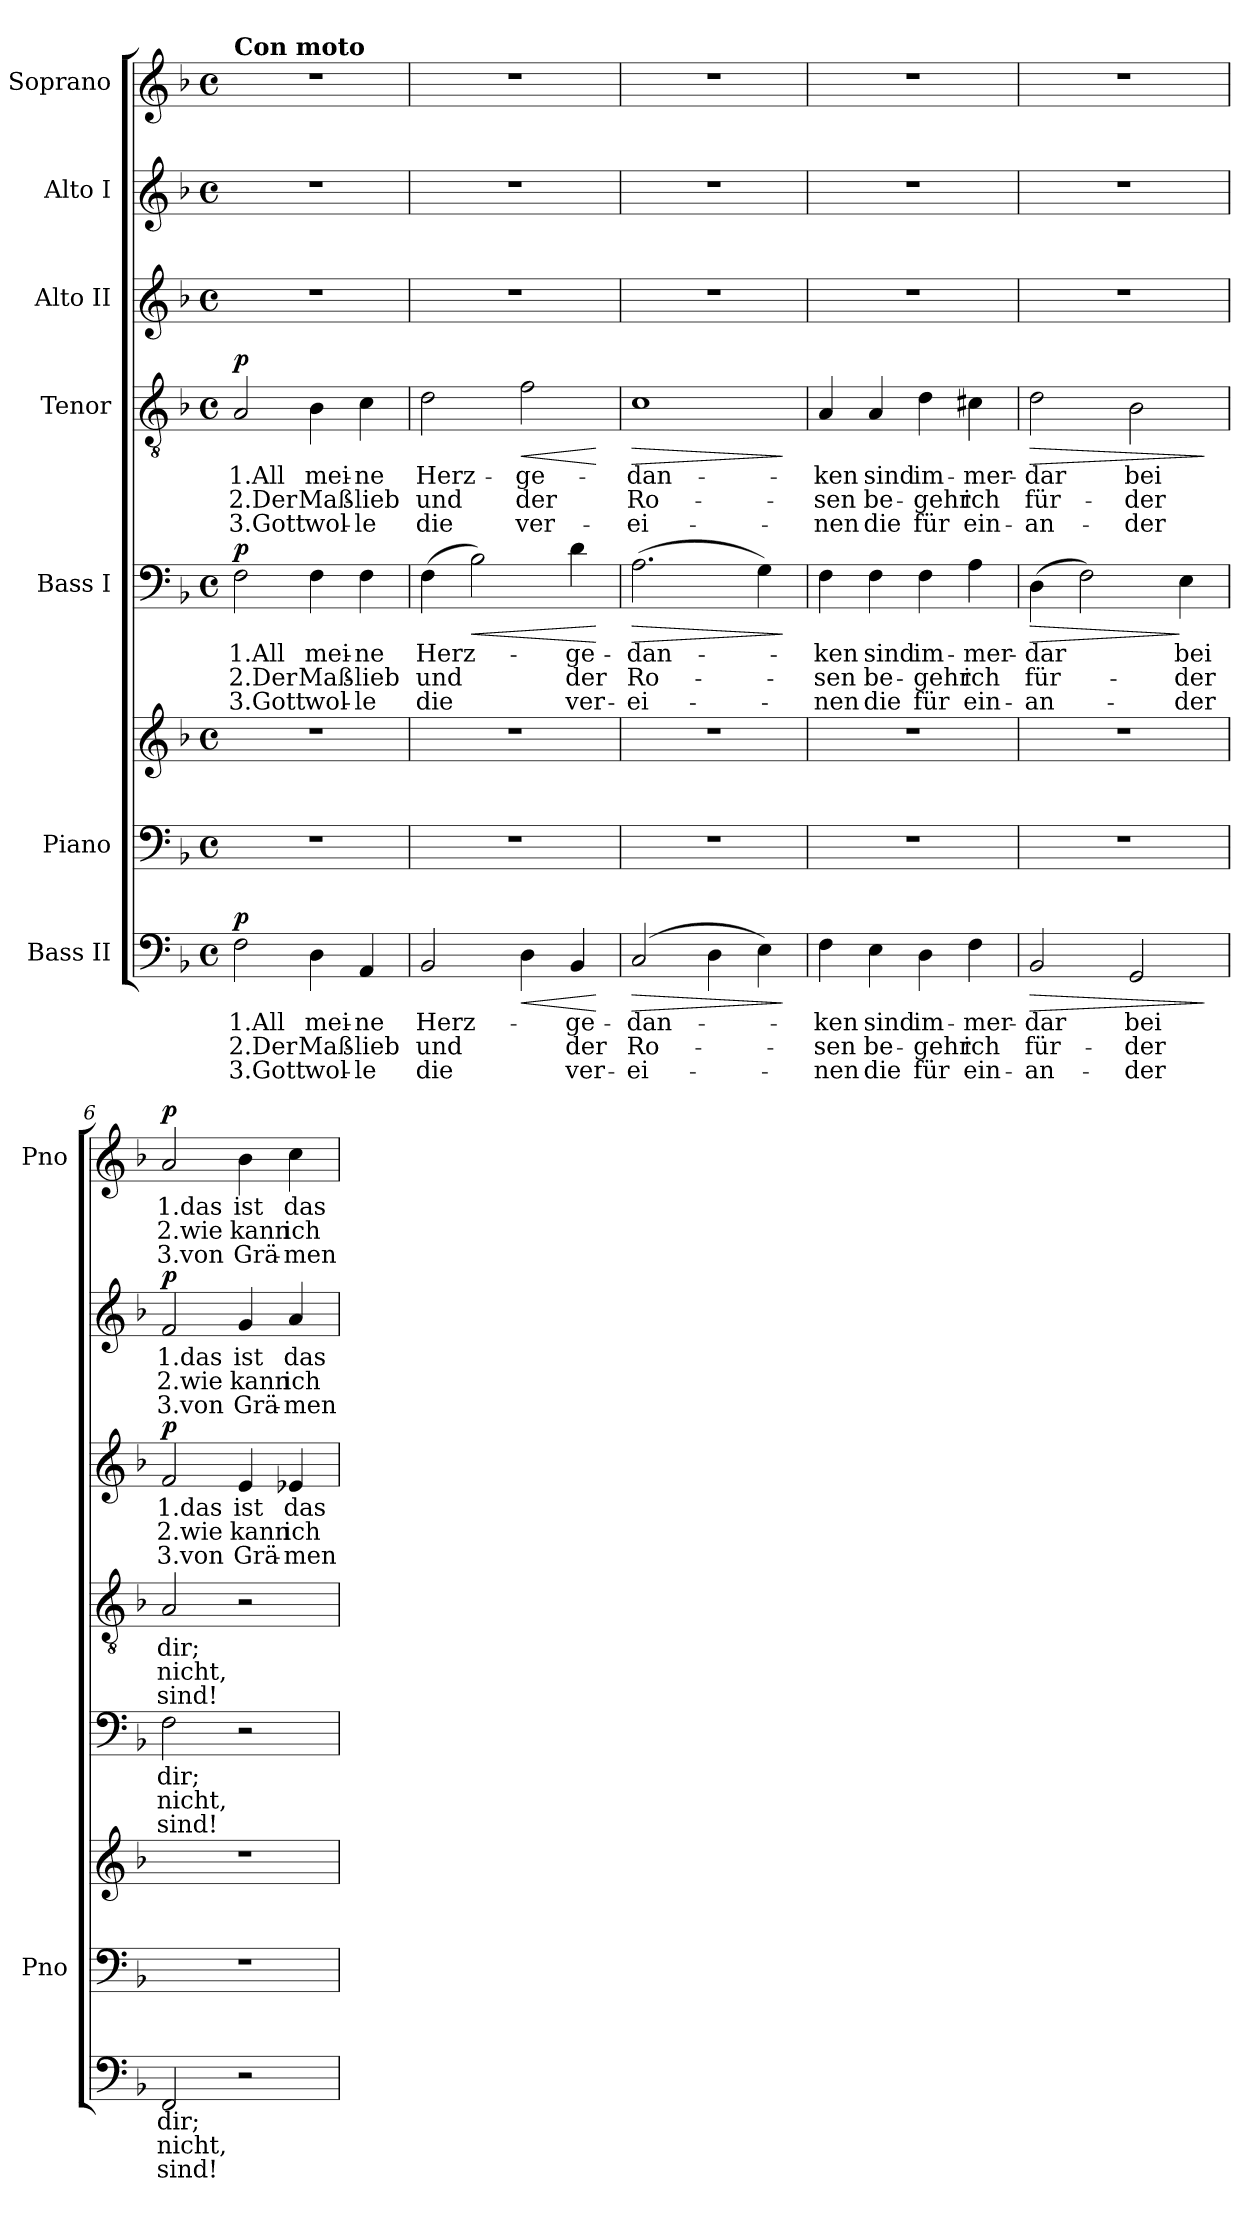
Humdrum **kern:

**kern	**text	**text	**text	**dynam	**kern	**kern	**kern	**text	**text	**text	**dynam	**kern	**text	**text	**text	**dynam	**kern	**text	**text	**text	**dynam	**kern	**text	**text	**text	**dynam	**kern	**text	**text	**text	**dynam
*part7	*part7	*part7	*part7	*part7	*part6	*part6	*part5	*part5	*part5	*part5	*part5	*part4	*part4	*part4	*part4	*part4	*part3	*part3	*part3	*part3	*part3	*part2	*part2	*part2	*part2	*part2	*part1	*part1	*part1	*part1	*part1
*staff8	*staff8	*staff8	*staff8	*staff8	*staff7	*staff6	*staff5	*staff5	*staff5	*staff5	*staff5	*staff4	*staff4	*staff4	*staff4	*staff4	*staff3	*staff3	*staff3	*staff3	*staff3	*staff2	*staff2	*staff2	*staff2	*staff2	*staff1	*staff1	*staff1	*staff1	*staff1
*I"Bass II	*	*	*	*	*I"Piano	*	*I"Bass I	*	*	*	*	*I"Tenor	*	*	*	*	*I"Alto II	*	*	*	*	*I"Alto I	*	*	*	*	*I"Soprano	*	*	*	*
*	*	*	*	*	*I'Pno	*	*	*	*	*	*	*	*	*	*	*	*	*	*	*	*	*	*	*	*	*	*I'Pno	*	*	*	*
*clefF4	*	*	*	*	*clefF4	*clefG2	*clefF4	*	*	*	*	*clefGv2	*	*	*	*	*clefG2	*	*	*	*	*clefG2	*	*	*	*	*clefG2	*	*	*	*
*k[b-]	*	*	*	*	*k[b-]	*k[b-]	*k[b-]	*	*	*	*	*k[b-]	*	*	*	*	*k[b-]	*	*	*	*	*k[b-]	*	*	*	*	*k[b-]	*	*	*	*
*F:	*	*	*	*	*F:	*F:	*F:	*	*	*	*	*F:	*	*	*	*	*F:	*	*	*	*	*F:	*	*	*	*	*F:	*	*	*	*
*M4/4	*	*	*	*	*M4/4	*M4/4	*M4/4	*	*	*	*	*M4/4	*	*	*	*	*M4/4	*	*	*	*	*M4/4	*	*	*	*	*M4/4	*	*	*	*
*met(c)	*	*	*	*	*met(c)	*met(c)	*met(c)	*	*	*	*	*met(c)	*	*	*	*	*met(c)	*	*	*	*	*met(c)	*	*	*	*	*met(c)	*	*	*	*
=1	=1	=1	=1	=1	=1	=1	=1	=1	=1	=1	=1	=1	=1	=1	=1	=1	=1	=1	=1	=1	=1	=1	=1	=1	=1	=1	=1	=1	=1	=1	=1
!	!	!	!	!	!	!	!	!	!	!	!	!	!	!	!	!	!	!	!	!	!	!	!	!	!	!	!LO:TX:a:B:t=Con moto	!	!	!	!
!	!	!	!	!LO:DY:a	!	!	!	!	!	!	!LO:DY:a	!	!	!	!	!LO:DY:a	!	!	!	!	!	!	!	!	!	!	!	!	!	!	!
2F\	1.All	2.Der	3.Gott	p	1r	1r	2F\	1.All	2.Der	3.Gott	p	2A/	1.All	2.Der	3.Gott	p	1r	.	.	.	.	1r	.	.	.	.	1r	.	.	.	.
4D\	mei-	Maß-	wol-	.	.	.	4F\	mei-	Maß-	wol-	.	4B-\	mei-	Maß-	wol-	.	.	.	.	.	.	.	.	.	.	.	.	.	.	.	.
4AA/	-ne	-lieb	-le	.	.	.	4F\	-ne	-lieb	-le	.	4c\	-ne	-lieb	-le	.	.	.	.	.	.	.	.	.	.	.	.	.	.	.	.
=2	=2	=2	=2	=2	=2	=2	=2	=2	=2	=2	=2	=2	=2	=2	=2	=2	=2	=2	=2	=2	=2	=2	=2	=2	=2	=2	=2	=2	=2	=2	=2
2BB-/	Herz-	und	die	.	1r	1r	(4F\	Herz-	und	die	.	2d\	Herz-	und	die	.	1r	.	.	.	.	1r	.	.	.	.	1r	.	.	.	.
!	!	!	!	!	!	!	!	!	!	!	!LO:HP:b	!	!	!	!	!	!	!	!	!	!	!	!	!	!	!	!	!	!	!	!
.	.	.	.	.	.	.	2B-\)	.	.	.	<	.	.	.	.	.	.	.	.	.	.	.	.	.	.	.	.	.	.	.	.
!	!	!	!	!LO:HP:b	!	!	!	!	!	!	!	!	!	!	!	!LO:HP:b	!	!	!	!	!	!	!	!	!	!	!	!	!	!	!
4D\	.	.	.	<	.	.	.	.	.	.	.	2f\	-ge-	der	ver-	<	.	.	.	.	.	.	.	.	.	.	.	.	.	.	.
4BB-/	-ge-	der	ver-	.	.	.	4d\	-ge-	der	ver-	.	.	.	.	.	.	.	.	.	.	.	.	.	.	.	.	.	.	.	.	.
.	.	.	.	[	.	.	.	.	.	.	[	.	.	.	.	[	.	.	.	.	.	.	.	.	.	.	.	.	.	.	.
=3	=3	=3	=3	=3	=3	=3	=3	=3	=3	=3	=3	=3	=3	=3	=3	=3	=3	=3	=3	=3	=3	=3	=3	=3	=3	=3	=3	=3	=3	=3	=3
!	!	!	!	!LO:HP:b	!	!	!	!	!	!	!LO:HP:b	!	!	!	!	!LO:HP:b	!	!	!	!	!	!	!	!	!	!	!	!	!	!	!
(2C/	-dan-	Ro-	-ei-	>	1r	1r	(2.A\	-dan-	Ro-	-ei-	>	1c	-dan-	Ro-	-ei-	>	1r	.	.	.	.	1r	.	.	.	.	1r	.	.	.	.
4D\	.	.	.	.	.	.	.	.	.	.	.	.	.	.	.	.	.	.	.	.	.	.	.	.	.	.	.	.	.	.	.
4E\)	.	.	.	.	.	.	4G\)	.	.	.	.	.	.	.	.	.	.	.	.	.	.	.	.	.	.	.	.	.	.	.	.
.	.	.	.	]	.	.	.	.	.	.	]	.	.	.	.	]	.	.	.	.	.	.	.	.	.	.	.	.	.	.	.
=4	=4	=4	=4	=4	=4	=4	=4	=4	=4	=4	=4	=4	=4	=4	=4	=4	=4	=4	=4	=4	=4	=4	=4	=4	=4	=4	=4	=4	=4	=4	=4
4F\	-ken	-sen	-nen	.	1r	1r	4F\	-ken	-sen	-nen	.	4A/	-ken	-sen	-nen	.	1r	.	.	.	.	1r	.	.	.	.	1r	.	.	.	.
4E\	sind	be-	die	.	.	.	4F\	sind	be-	die	.	4A/	sind	be-	die	.	.	.	.	.	.	.	.	.	.	.	.	.	.	.	.
4D\	im-	-gehr	für	.	.	.	4F\	im-	-gehr	für	.	4d\	im-	-gehr	für	.	.	.	.	.	.	.	.	.	.	.	.	.	.	.	.
4F\	-mer-	ich	ein-	.	.	.	4A\	-mer-	ich	ein-	.	4c#X\	-mer-	ich	ein-	.	.	.	.	.	.	.	.	.	.	.	.	.	.	.	.
=5	=5	=5	=5	=5	=5	=5	=5	=5	=5	=5	=5	=5	=5	=5	=5	=5	=5	=5	=5	=5	=5	=5	=5	=5	=5	=5	=5	=5	=5	=5	=5
!	!	!	!	!LO:HP:b	!	!	!	!	!	!	!LO:HP:b	!	!	!	!	!LO:HP:b	!	!	!	!	!	!	!	!	!	!	!	!	!	!	!
2BB-/	-dar	für-	-an-	>	1r	1r	(4D\	-dar	für-	-an-	>	2d\	-dar	für-	-an-	>	1r	.	.	.	.	1r	.	.	.	.	1r	.	.	.	.
.	.	.	.	.	.	.	2F\)	.	.	.	.	.	.	.	.	.	.	.	.	.	.	.	.	.	.	.	.	.	.	.	.
2GG/	bei	-der	-der	.	.	.	.	.	.	.	.	2B-\	bei	-der	-der	.	.	.	.	.	.	.	.	.	.	.	.	.	.	.	.
.	.	.	.	.	.	.	4E\	bei	-der	-der	]	.	.	.	.	.	.	.	.	.	.	.	.	.	.	.	.	.	.	.	.
.	.	.	.	]	.	.	.	.	.	.	.	.	.	.	.	]	.	.	.	.	.	.	.	.	.	.	.	.	.	.	.
!!LO:PB:g=z
=6	=6	=6	=6	=6	=6	=6	=6	=6	=6	=6	=6	=6	=6	=6	=6	=6	=6	=6	=6	=6	=6	=6	=6	=6	=6	=6	=6	=6	=6	=6	=6
!	!	!	!	!	!	!	!	!	!	!	!	!	!	!	!	!	!	!	!	!	!LO:DY:a	!	!	!	!	!LO:DY:a	!	!	!	!	!LO:DY:a
2FF/	dir;	nicht,	sind!	.	1r	1r	2F\	dir;	nicht,	sind!	.	2A/	dir;	nicht,	sind!	.	2f/	1.das	2.wie	3.von	p	2f/	1.das	2.wie	3.von	p	2a/	1.das	2.wie	3.von	p
2r	.	.	.	.	.	.	2r	.	.	.	.	2r	.	.	.	.	4e/	ist	kann	Grä-	.	4g/	ist	kann	Grä-	.	4b-\	ist	kann	Grä-	.
.	.	.	.	.	.	.	.	.	.	.	.	.	.	.	.	.	4e-X/	das	ich	-men	.	4a/	das	ich	-men	.	4cc\	das	ich	-men	.
=	=	=	=	=	=	=	=	=	=	=	=	=	=	=	=	=	=	=	=	=	=	=	=	=	=	=	=	=	=	=	=
*-	*-	*-	*-	*-	*-	*-	*-	*-	*-	*-	*-	*-	*-	*-	*-	*-	*-	*-	*-	*-	*-	*-	*-	*-	*-	*-	*-	*-	*-	*-	*-
